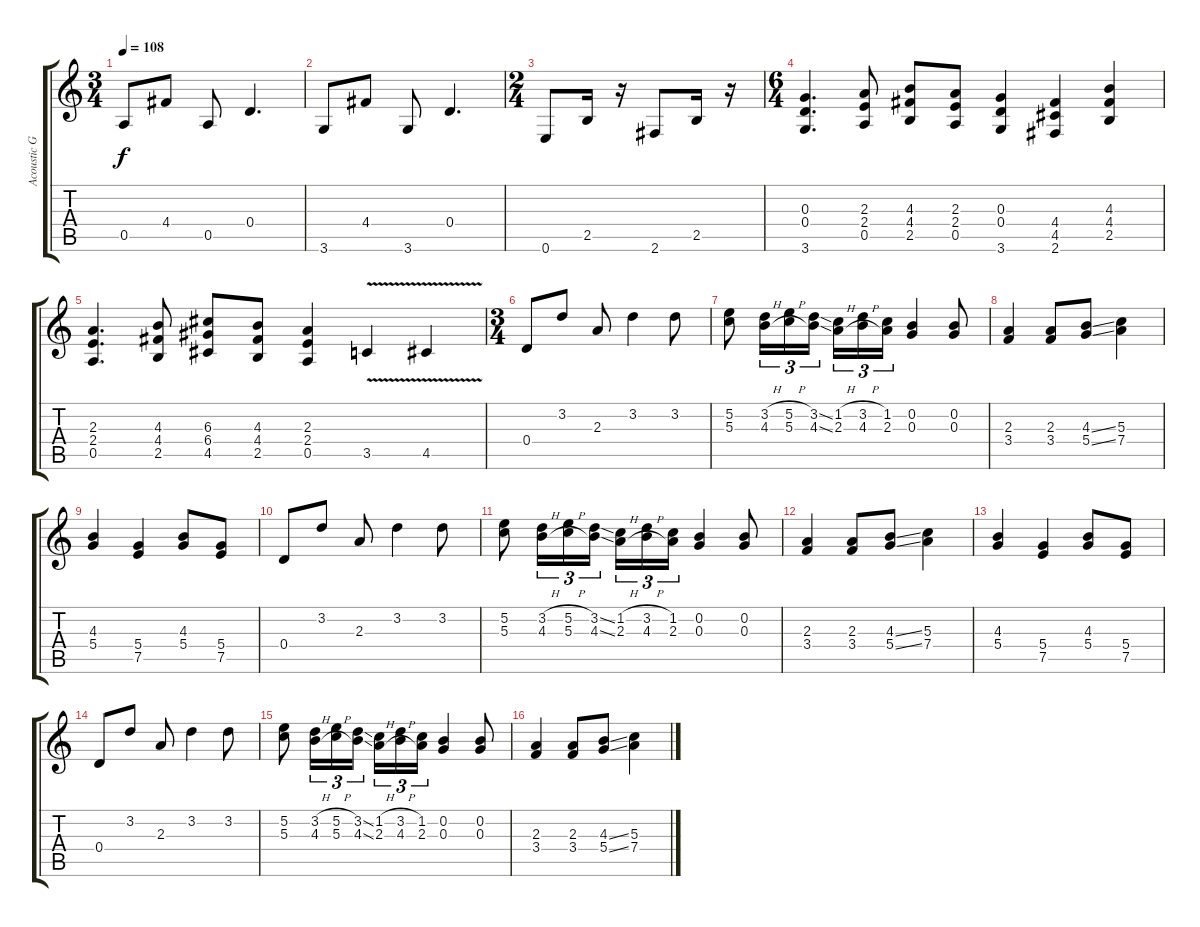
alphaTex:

\track ("Acoustic Guitar (Guitar 1)" "Acoustic G") {instrument acousticguitarsteel}
\staff {score tabs}
\tuning (E4 B3 G3 D3 A2 E2) {hide}
\ts (3 4)
\tempo 108
\clef g2
\ks c
0.5.8{dy f} 4.4.8 0.5.8 0.4.4{d} |
3.6.8 4.4.8 3.6.8 0.4.4{d} |
\ts (2 4)
0.6.8 2.5.16 r.16 2.6.8 2.5.16 r.16 |
\ts (6 4)
(0.3 0.4 3.6).4{d instrument distortionguitar} (2.3 2.4 0.5).8 (4.3 4.4 2.5).8 (2.3 2.4 0.5).8 (0.3 0.4 3.6).4 (4.4 4.5 2.6).4 (4.3 4.4 2.5).4 |
(2.3 2.4 0.5).4{d} (4.3 4.4 2.5).8 (6.3 6.4 4.5).8 (4.3 4.4 2.5).8 (2.3 2.4 0.5).4 3.5{v}.4 4.5{v}.4 |
\ts (3 4)
0.4.8 3.2.8 2.3.8 3.2.4 3.2.8 |
(5.2 5.3).8 (3.2{h} 4.3{h}).16{tu (3 2)} (5.2{h} 5.3{h}).16{tu (3 2)} (3.2{ss} 4.3{ss}).16{tu (3 2)} (1.2{h} 2.3{h}).16{tu (3 2)} (3.2{h} 4.3{h}).16{tu (3 2)} (1.2 2.3).16{tu (3 2)} (0.2 0.3).4 (0.2 0.3).8 |
(2.3 3.4).4 (2.3 3.4).8 (4.3{ss} 5.4{ss}).8 (5.3 7.4).4 |
(4.3 5.4).4 (5.4 7.5).4 (4.3 5.4).8 (5.4 7.5).8 |
0.4.8 3.2.8 2.3.8 3.2.4 3.2.8 |
(5.2 5.3).8 (3.2{h} 4.3{h}).16{tu (3 2)} (5.2{h} 5.3{h}).16{tu (3 2)} (3.2{ss} 4.3{ss}).16{tu (3 2)} (1.2{h} 2.3{h}).16{tu (3 2)} (3.2{h} 4.3{h}).16{tu (3 2)} (1.2 2.3).16{tu (3 2)} (0.2 0.3).4 (0.2 0.3).8 |
(2.3 3.4).4 (2.3 3.4).8 (4.3{ss} 5.4{ss}).8 (5.3 7.4).4 |
(4.3 5.4).4 (5.4 7.5).4 (4.3 5.4).8 (5.4 7.5).8 |
0.4.8 3.2.8 2.3.8 3.2.4 3.2.8 |
(5.2 5.3).8 (3.2{h} 4.3{h}).16{tu (3 2)} (5.2{h} 5.3{h}).16{tu (3 2)} (3.2{ss} 4.3{ss}).16{tu (3 2)} (1.2{h} 2.3{h}).16{tu (3 2)} (3.2{h} 4.3{h}).16{tu (3 2)} (1.2 2.3).16{tu (3 2)} (0.2 0.3).4 (0.2 0.3).8 |
(2.3 3.4).4 (2.3 3.4).8 (4.3{ss} 5.4{ss}).8 (5.3 7.4).4
